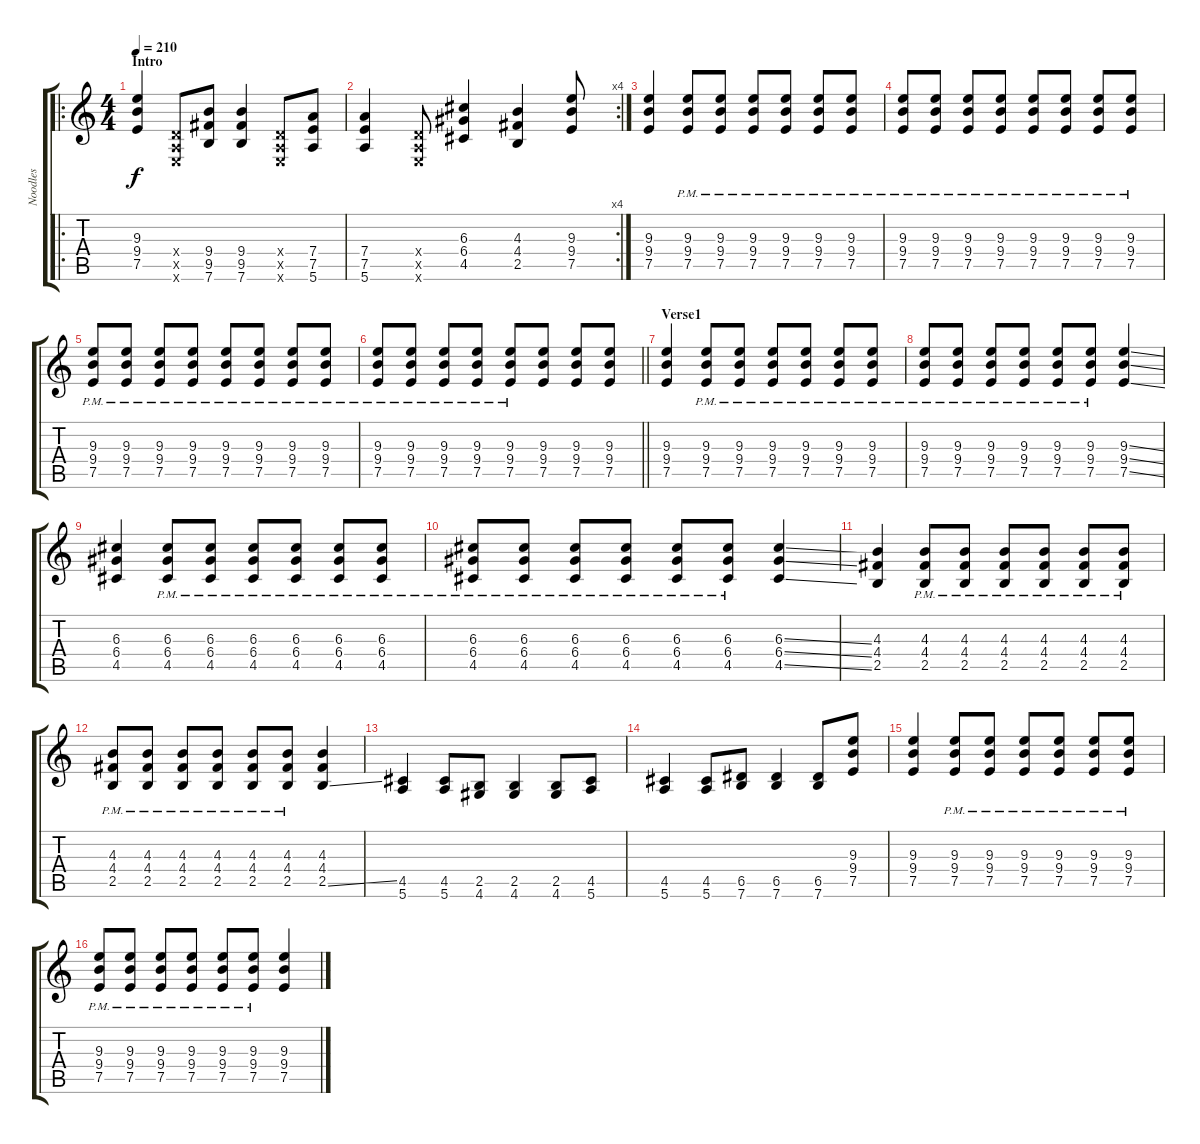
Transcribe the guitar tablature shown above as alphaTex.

\track ("Noodles" "Noodles") {instrument overdrivenguitar}
\staff {score tabs}
\tuning (E4 B3 G3 D3 A2 E2) {hide}
\ro
\ts (4 4)
\section ("" "Intro")
\tempo 210
\clef g2
\ks c
(9.3 9.4 7.5).4{dy f instrument overdrivenguitar} (0.4{x} 0.5{x} 0.6{x}).8 (9.4 9.5 7.6).8 (9.4 9.5 7.6).4 (0.4{x} 0.5{x} 0.6{x}).8 (7.4 7.5 5.6).8 |
\rc 4
(7.4 7.5 5.6).4 (0.4{x} 0.5{x} 0.6{x}).8 (6.3 6.4 4.5).4 (4.3 4.4 2.5).4 (9.3 9.4 7.5).8 |
(9.3 9.4 7.5).4 (9.3{pm} 9.4{pm} 7.5{pm}).8 (9.3{pm} 9.4{pm} 7.5{pm}).8 (9.3{pm} 9.4{pm} 7.5{pm}).8 (9.3{pm} 9.4{pm} 7.5{pm}).8 (9.3{pm} 9.4{pm} 7.5{pm}).8 (9.3{pm} 9.4{pm} 7.5{pm}).8 |
(9.3{pm} 9.4{pm} 7.5{pm}).8 (9.3{pm} 9.4{pm} 7.5{pm}).8 (9.3{pm} 9.4{pm} 7.5{pm}).8 (9.3{pm} 9.4{pm} 7.5{pm}).8 (9.3{pm} 9.4{pm} 7.5{pm}).8 (9.3{pm} 9.4{pm} 7.5{pm}).8 (9.3{pm} 9.4{pm} 7.5{pm}).8 (9.3{pm} 9.4{pm} 7.5{pm}).8 |
(9.3{pm} 9.4{pm} 7.5{pm}).8 (9.3{pm} 9.4{pm} 7.5{pm}).8 (9.3{pm} 9.4{pm} 7.5{pm}).8 (9.3{pm} 9.4{pm} 7.5{pm}).8 (9.3{pm} 9.4{pm} 7.5{pm}).8 (9.3{pm} 9.4{pm} 7.5{pm}).8 (9.3{pm} 9.4{pm} 7.5{pm}).8 (9.3{pm} 9.4{pm} 7.5{pm}).8 |
\barLineRight lightlight
(9.3 9.4 7.5{pm}).8 (9.3 9.4 7.5{pm}).8 (9.3 9.4 7.5{pm}).8 (9.3 9.4 7.5{pm}).8 (9.3 9.4 7.5{pm}).8 (9.3 9.4 7.5).8 (9.3 9.4 7.5).8 (9.3 9.4 7.5).8 |
\section ("" "Verse1")
(9.3 9.4 7.5).4 (9.3{pm} 9.4{pm} 7.5{pm}).8 (9.3{pm} 9.4{pm} 7.5{pm}).8 (9.3{pm} 9.4{pm} 7.5{pm}).8 (9.3{pm} 9.4{pm} 7.5{pm}).8 (9.3{pm} 9.4{pm} 7.5{pm}).8 (9.3{pm} 9.4{pm} 7.5{pm}).8 |
(9.3{pm} 9.4{pm} 7.5{pm}).8 (9.3{pm} 9.4{pm} 7.5{pm}).8 (9.3{pm} 9.4{pm} 7.5{pm}).8 (9.3{pm} 9.4{pm} 7.5{pm}).8 (9.3{pm} 9.4{pm} 7.5{pm}).8 (9.3{pm} 9.4{pm} 7.5{pm}).8 (9.3{ss} 9.4{ss} 7.5{ss}).4 |
(6.3 6.4 4.5).4 (6.3{pm} 6.4{pm} 4.5{pm}).8 (6.3{pm} 6.4{pm} 4.5{pm}).8 (6.3{pm} 6.4{pm} 4.5{pm}).8 (6.3{pm} 6.4{pm} 4.5{pm}).8 (6.3{pm} 6.4{pm} 4.5{pm}).8 (6.3{pm} 6.4{pm} 4.5{pm}).8 |
(6.3{pm} 6.4{pm} 4.5{pm}).8 (6.3{pm} 6.4{pm} 4.5{pm}).8 (6.3{pm} 6.4{pm} 4.5{pm}).8 (6.3{pm} 6.4{pm} 4.5{pm}).8 (6.3{pm} 6.4{pm} 4.5{pm}).8 (6.3{pm} 6.4{pm} 4.5{pm}).8 (6.3{ss} 6.4{ss} 4.5{ss}).4 |
(4.3 4.4 2.5).4 (4.3{pm} 4.4{pm} 2.5{pm}).8 (4.3{pm} 4.4{pm} 2.5{pm}).8 (4.3{pm} 4.4{pm} 2.5{pm}).8 (4.3{pm} 4.4{pm} 2.5{pm}).8 (4.3{pm} 4.4{pm} 2.5{pm}).8 (4.3{pm} 4.4{pm} 2.5{pm}).8 |
(4.3{pm} 4.4{pm} 2.5{pm}).8 (4.3{pm} 4.4{pm} 2.5{pm}).8 (4.3{pm} 4.4{pm} 2.5{pm}).8 (4.3{pm} 4.4{pm} 2.5{pm}).8 (4.3{pm} 4.4{pm} 2.5{pm}).8 (4.3{pm} 4.4{pm} 2.5{pm}).8 (4.3 4.4 2.5{ss}).4 |
(4.5 5.6).4 (4.5 5.6).8 (2.5 4.6).8 (2.5 4.6).4 (2.5 4.6).8 (4.5 5.6).8 |
(4.5 5.6).4 (4.5 5.6).8 (6.5 7.6).8 (6.5 7.6).4 (6.5 7.6).8 (9.3 9.4 7.5).8 |
(9.3 9.4 7.5).4 (9.3{pm} 9.4{pm} 7.5{pm}).8 (9.3{pm} 9.4{pm} 7.5{pm}).8 (9.3{pm} 9.4{pm} 7.5{pm}).8 (9.3{pm} 9.4{pm} 7.5{pm}).8 (9.3{pm} 9.4{pm} 7.5{pm}).8 (9.3{pm} 9.4{pm} 7.5{pm}).8 |
(9.3{pm} 9.4{pm} 7.5{pm}).8 (9.3{pm} 9.4{pm} 7.5{pm}).8 (9.3{pm} 9.4{pm} 7.5{pm}).8 (9.3{pm} 9.4{pm} 7.5{pm}).8 (9.3{pm} 9.4{pm} 7.5{pm}).8 (9.3{pm} 9.4{pm} 7.5{pm}).8 (9.3{ss} 9.4{ss} 7.5{ss}).4
